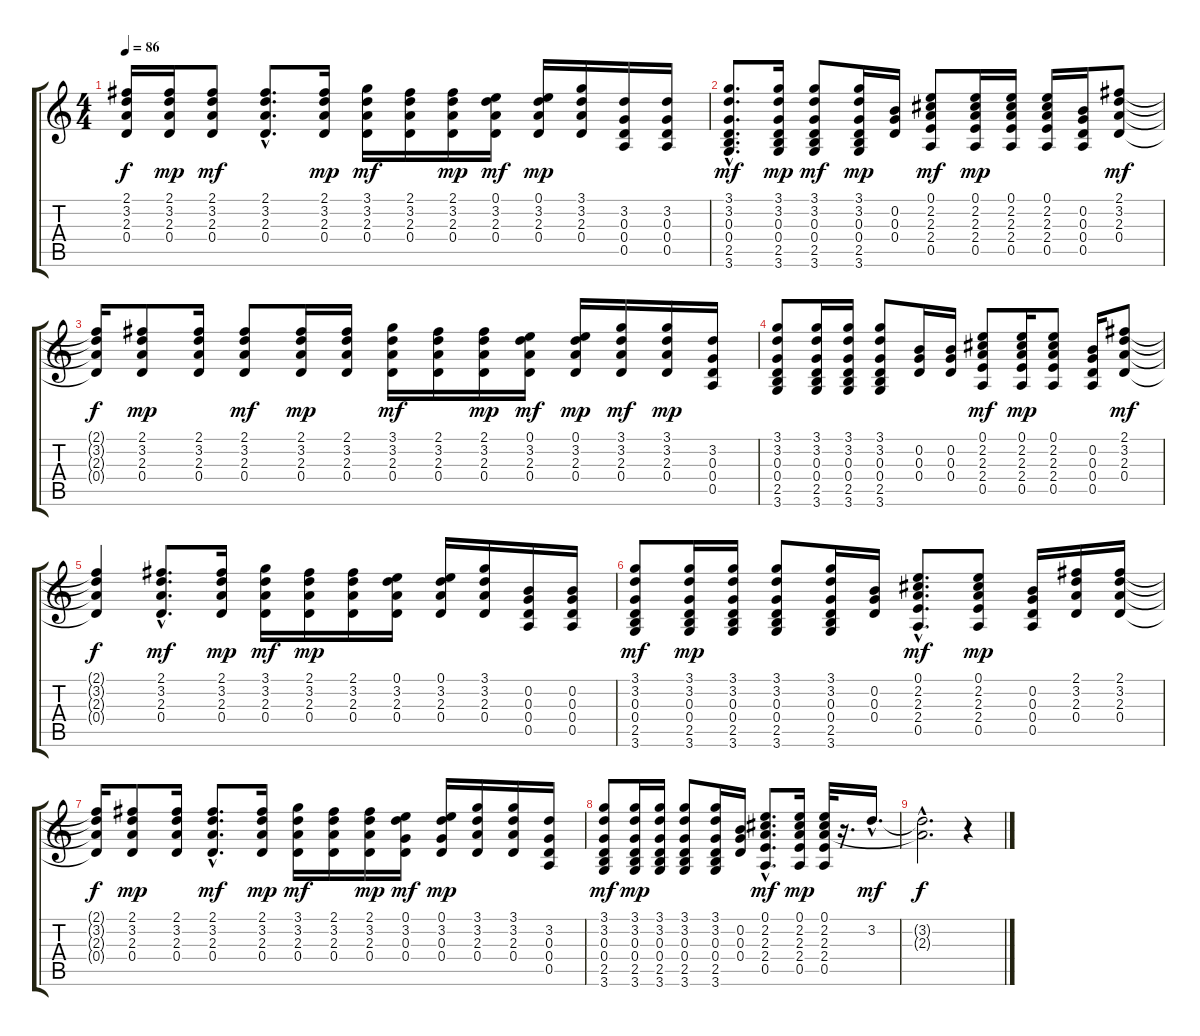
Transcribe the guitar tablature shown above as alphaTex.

\track "" {instrument acousticguitarsteel}
\staff {score tabs}
\tuning (E4 B3 G3 D3 A2 E2) {hide}
\ts (4 4)
\tempo 86
\clef g2
\ks c
(2.1{t} 3.2{t} 2.3{t} 0.4{t}).16{dy f} (2.1 3.2 2.3 0.4).16{dy mp} (2.1 3.2 2.3 0.4).8{dy mf} (2.1{hac} 3.2{hac} 2.3{hac} 0.4{hac}).8{d} (2.1 3.2 2.3 0.4).16{dy mp} (3.1 3.2 2.3 0.4).16{dy mf} (2.1 3.2 2.3 0.4).16 (2.1 3.2 2.3 0.4).16{dy mp} (0.1 3.2 2.3 0.4).16{dy mf} (0.1 3.2 2.3 0.4).16{dy mp} (3.1 3.2 2.3 0.4).16 (3.2 0.3 0.4 0.5).16 (3.2 0.3 0.4 0.5).16 |
(3.1{hac} 3.2{hac} 0.3{hac} 0.4{hac} 2.5{hac} 3.6{hac}).8{d dy mf} (3.1 3.2 0.3 0.4 2.5 3.6).16{dy mp} (3.1 3.2 0.3 0.4 2.5 3.6).8{dy mf} (3.1 3.2 0.3 0.4 2.5 3.6).16{dy mp} (0.2 0.3 0.4).16 (0.1 2.2 2.3 2.4 0.5).8{dy mf} (0.1 2.2 2.3 2.4 0.5).16{dy mp} (0.1 2.2 2.3 2.4 0.5).16 (0.1 2.2 2.3 2.4 0.5).16 (0.2 0.3 0.4 0.5).16 (2.1 3.2 2.3 0.4).8{dy mf} |
(2.1{t} 3.2{t} 2.3{t} 0.4{t}).16{dy f} (2.1 3.2 2.3 0.4).8{dy mp} (2.1 3.2 2.3 0.4).16 (2.1 3.2 2.3 0.4).8{dy mf} (2.1 3.2 2.3 0.4).16{dy mp} (2.1 3.2 2.3 0.4).16 (3.1 3.2 2.3 0.4).16{dy mf} (2.1 3.2 2.3 0.4).16 (2.1 3.2 2.3 0.4).16{dy mp} (0.1 3.2 2.3 0.4).16{dy mf} (0.1 3.2 2.3 0.4).16{dy mp} (3.1 3.2 2.3 0.4).16{dy mf} (3.1 3.2 2.3 0.4).16{dy mp} (3.2 0.3 0.4 0.5).16 |
(3.1 3.2 0.3 0.4 2.5 3.6).8 (3.1 3.2 0.3 0.4 2.5 3.6).16 (3.1 3.2 0.3 0.4 2.5 3.6).16 (3.1 3.2 0.3 0.4 2.5 3.6).8 (0.2 0.3 0.4).16 (0.2 0.3 0.4).16 (0.1 2.2 2.3 2.4 0.5).8{dy mf} (0.1 2.2 2.3 2.4 0.5).16{dy mp} (0.1 2.2 2.3 2.4 0.5).8 (0.2 0.3 0.4 0.5).16 (2.1 3.2 2.3 0.4).8{dy mf} |
(2.1{t} 3.2{t} 2.3{t} 0.4{t}).4{dy f} (2.1{hac} 3.2{hac} 2.3{hac} 0.4{hac}).8{d dy mf} (2.1 3.2 2.3 0.4).16{dy mp} (3.1 3.2 2.3 0.4).16{dy mf} (2.1 3.2 2.3 0.4).16{dy mp} (2.1 3.2 2.3 0.4).16 (0.1 3.2 2.3 0.4).16 (0.1 3.2 2.3 0.4).16 (3.1 3.2 2.3 0.4).16 (0.2 0.3 0.4 0.5).16 (0.2 0.3 0.4 0.5).16 |
(3.1 3.2 0.3 0.4 2.5 3.6).8{dy mf} (3.1 3.2 0.3 0.4 2.5 3.6).16{dy mp} (3.1 3.2 0.3 0.4 2.5 3.6).16 (3.1 3.2 0.3 0.4 2.5 3.6).8 (3.1 3.2 0.3 0.4 2.5 3.6).16 (0.2 0.3 0.4).16 (0.1{hac} 2.2{hac} 2.3{hac} 2.4{hac} 0.5{hac}).8{d dy mf} (0.1 2.2 2.3 2.4 0.5).8{dy mp} (0.2 0.3 0.4 0.5).16 (2.1 3.2 2.3 0.4).16 (2.1 3.2 2.3 0.4).16 |
(2.1{t} 3.2{t} 2.3{t} 0.4{t}).16{dy f} (2.1 3.2 2.3 0.4).8{dy mp} (2.1 3.2 2.3 0.4).16 (2.1{hac} 3.2{hac} 2.3{hac} 0.4{hac}).8{d dy mf} (2.1 3.2 2.3 0.4).16{dy mp} (3.1 3.2 2.3 0.4).16{dy mf} (2.1 3.2 2.3 0.4).16 (2.1 3.2 2.3 0.4).16{dy mp} (0.1 3.2 0.3 0.4).16{dy mf} (0.1 3.2 0.3 0.4).16{dy mp} (3.1 3.2 2.3 0.4).16 (3.1 3.2 2.3 0.4).16 (3.2 0.3 0.4 0.5).16 |
(3.1 3.2 0.3 0.4 2.5 3.6).8{dy mf} (3.1 3.2 0.3 0.4 2.5 3.6).16{dy mp} (3.1 3.2 0.3 0.4 2.5 3.6).16 (3.1 3.2 0.3 0.4 2.5 3.6).8 (3.1 3.2 0.3 0.4 2.5 3.6).16 (0.2 0.3 0.4).16 (0.1{hac} 2.2{hac} 2.3{hac} 2.4{hac} 0.5{hac}).8{d dy mf} (0.1 2.2 2.3 2.4 0.5).16{dy mp} (0.1 2.2 2.3 2.4 0.5).32 r.16{d} 3.2{hac}.16{d dy mf} |
(3.2{hac t} 2.3{t}).2{d dy f} r.4
